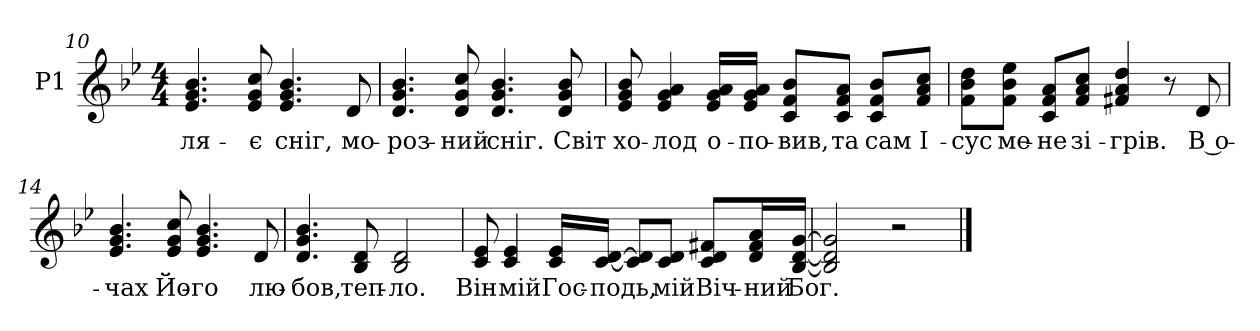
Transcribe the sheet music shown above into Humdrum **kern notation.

**kern	**text
*part1	*part1
*staff1	*staff1
*I"P1	*
*clefG2	*
*k[b-e-]	*
*B-:	*
*M4/4	*
=10	=10
!	!LO:LY:b:color=#000000
4.e-i/ 4.gi 4.b-i	-ля-
!	!LO:LY:b:color=#000000
8e-i/ 8gi 8cci	-є
!	!LO:LY:b:color=#000000
4.e-i/ 4.gi 4.b-i	сніг,
!	!LO:LY:b:color=#000000
8di/	мо-
=11	=11
!	!LO:LY:b:color=#000000
4.di/ 4.gi 4.b-i	-роз-
!	!LO:LY:b:color=#000000
8di/ 8gi 8cci	-ний
!	!LO:LY:b:color=#000000
4.di/ 4.gi 4.b-i	сніг.
!	!LO:LY:b:color=#000000
8di/ 8gi 8b-i	Світ
=12	=12
!	!LO:LY:b:color=#000000
8e-i/ 8gi 8b-i	хо-
!	!LO:LY:b:color=#000000
4e-i/ 4gi 4ai	-лод
!	!LO:LY:b:color=#000000
16e-i/ 16gi/ 16ai/LL	о-
!	!LO:LY:b:color=#000000
16e-i/ 16gi/ 16ai/JJ	-по-
!	!LO:LY:b:color=#000000
8ci/ 8fi/ 8b-i/L	-вив,
!	!LO:LY:b:color=#000000
8ci/ 8fi/ 8ai/J	та
!	!LO:LY:b:color=#000000
8ci/ 8fi/ 8b-i/L	сам
!	!LO:LY:b:color=#000000
8fi/ 8ai/ 8cci/J	І-
=13	=13
!	!LO:LY:b:color=#000000
8fi\ 8b-i\ 8ddi\L	-сус
!	!LO:LY:b:color=#000000
8fi\ 8b-i\ 8ee-i\J	ме-
!	!LO:LY:b:color=#000000
8ci/ 8fi/ 8ai/L	-не
!	!LO:LY:b:color=#000000
8fi/ 8ai/ 8cci/J	зі-
!	!LO:LY:b:color=#000000
4f#Xi/ 4ai 4ddi	-грів.
8r	.
!	!LO:LY:b:color=#000000
8di/	В о-
!!LO:LB:g=z
=14	=14
!	!LO:LY:b:color=#000000
4.e-i/ 4.gi 4.b-i	-чах
!	!LO:LY:b:color=#000000
8e-i/ 8gi 8cci	Йо-
!	!LO:LY:b:color=#000000
4.e-i/ 4.gi 4.b-i	-го
!	!LO:LY:b:color=#000000
8di/	лю-
=15	=15
!	!LO:LY:b:color=#000000
4.di/ 4.gi 4.b-i	-бов,
!	!LO:LY:b:color=#000000
8B-i/ 8di	теп-
!	!LO:LY:b:color=#000000
2B-i/ 2di	-ло.
=16	=16
!	!LO:LY:b:color=#000000
8ci/ 8e-i	Він
!	!LO:LY:b:color=#000000
4ci/ 4e-i	мій
!	!LO:LY:b:color=#000000
16ci/ 16e-i/LL	Гос-
!	!LO:LY:b:color=#000000
[<16ci/ [>16di/JJ	-подь,
8ci]/ 8di]/L	.
!	!LO:LY:b:color=#000000
8ci/ 8di/J	мій
!	!LO:LY:b:color=#000000
8ci/ 8di/ 8f#Xi/L	Віч-
!	!LO:LY:b:color=#000000
16di/ 16f#i/ 16ai/L	-ний
!	!LO:LY:b:color=#000000
[<16B-i/ [<16di/ [>16gi/JJ	Бог.
=17	=17
2B-i/] 2di] 2gi]	.
2r	.
==	==
*-	*-
